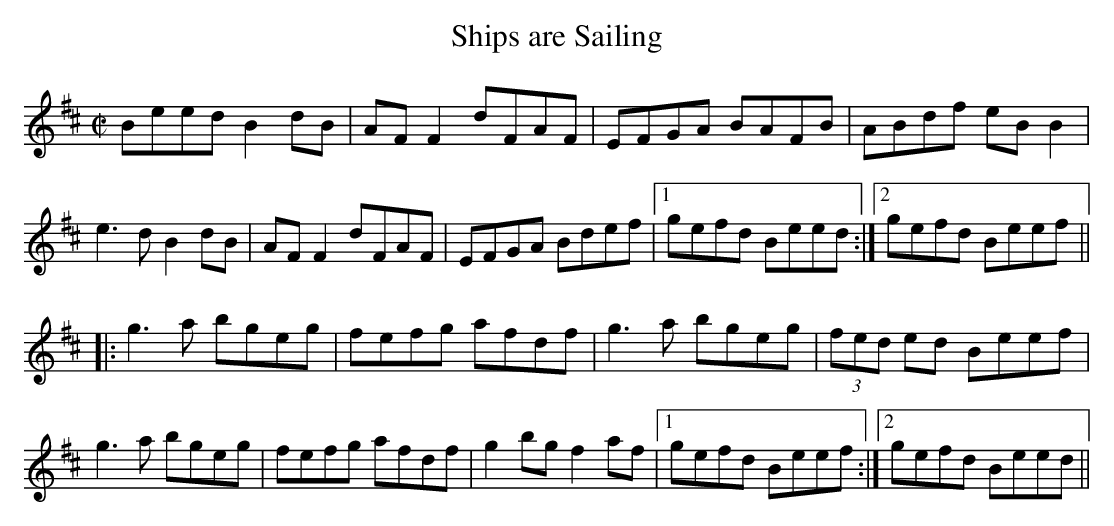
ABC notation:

X:1
T:Ships are Sailing
M:C|
K:Edor
Beed B2dB|AFF2 dFAF|EFGA BAFB|ABdf eBB2|
e3d B2dB|AFF2 dFAF|EFGA Bdef|1 gefd Beed:|2 gefd Beef||
|:g3a bgeg|fefg afdf|g3a bgeg|(3fed ed Beef|
g3a bgeg|fefg afdf|g2bg f2af|1 gefd Beef:|2 gefd Beed||
